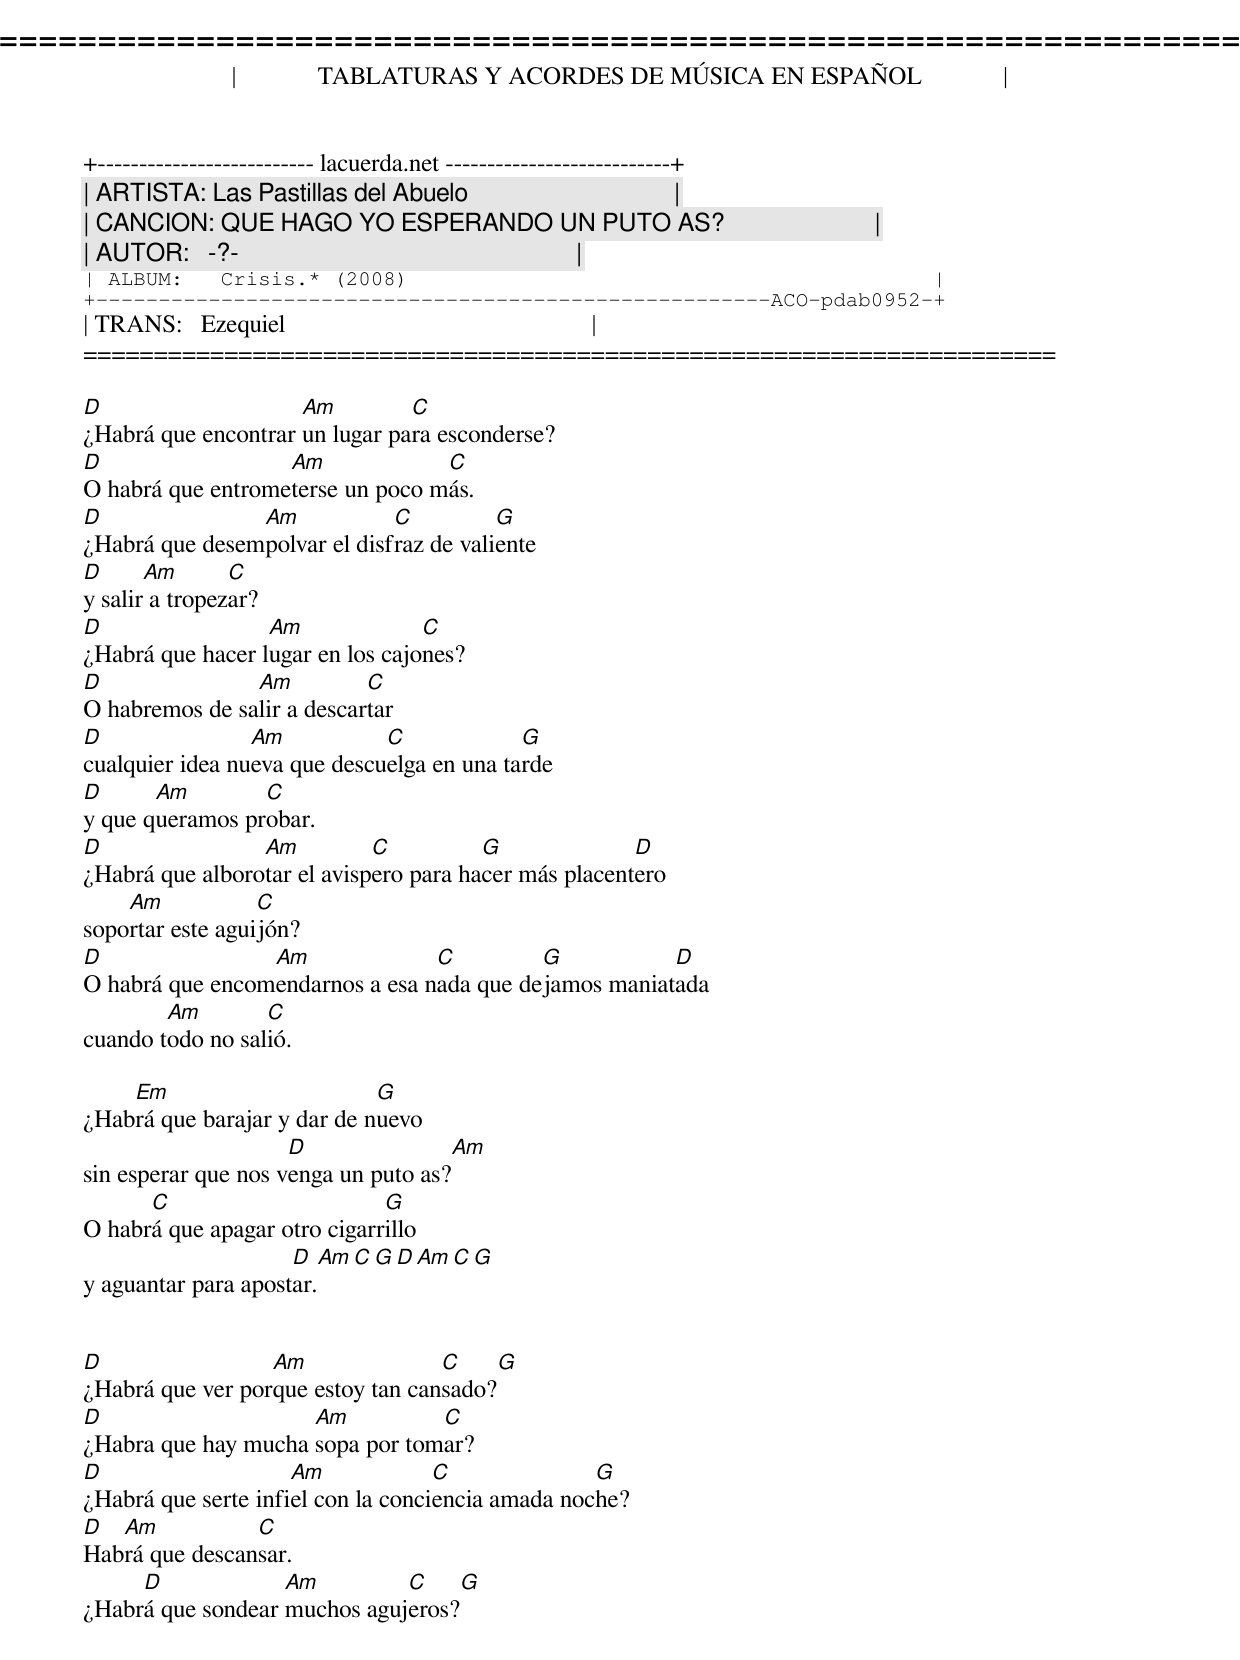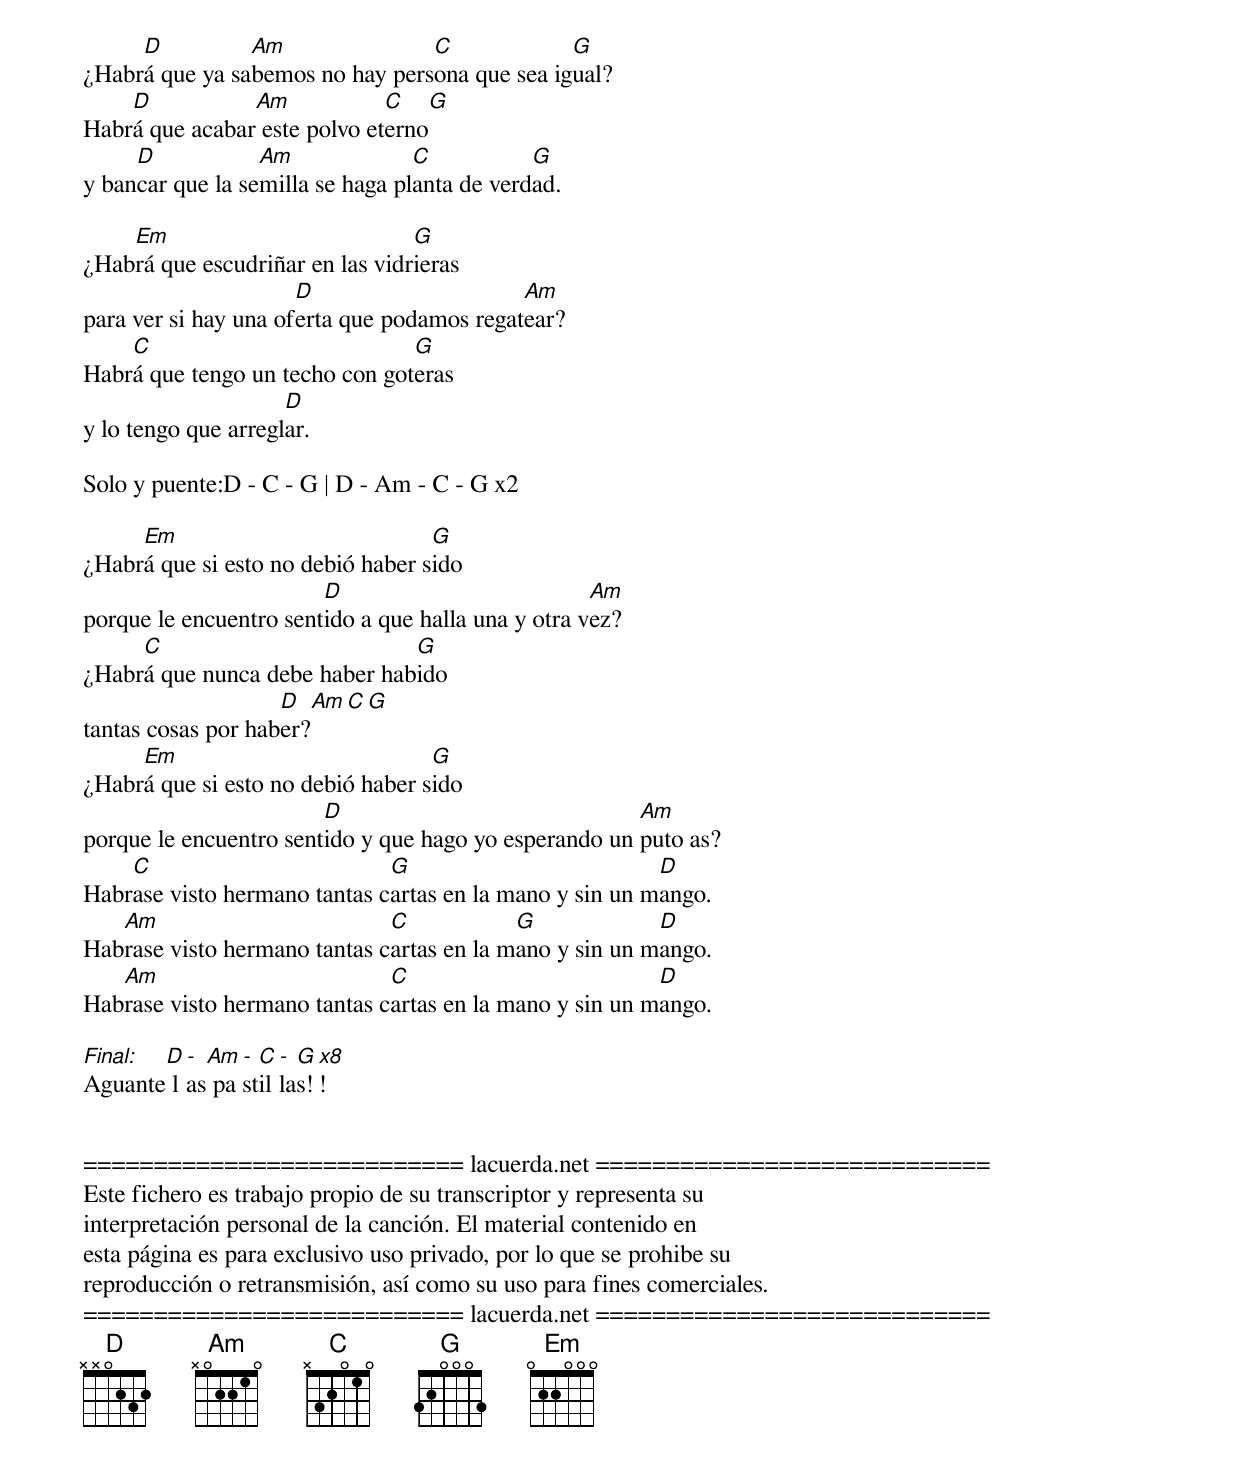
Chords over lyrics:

=====================================================================
|             TABLATURAS Y ACORDES DE MÚSICA EN ESPAÑOL             |
+-------------------------- lacuerda.net ---------------------------+
| ARTISTA: Las Pastillas del Abuelo                                 |
| CANCION: QUE HAGO YO ESPERANDO UN PUTO AS?                        |
| AUTOR:   -?-                                                      |
| ALBUM:   Crisis.* (2008)                                          |
+------------------------------------------------------ACO-pdab0952-+
| TRANS:   Ezequiel                                                 |
=====================================================================

D                    Am         C
¿Habrá que encontrar un lugar para esconderse?
D                  Am             C
O habrá que entrometerse un poco más.
D               Am            C          G
¿Habrá que desempolvar el disfraz de valiente
D      Am       C
y salir a tropezar?
D                 Am              C
¿Habrá que hacer lugar en los cajones?
D               Am          C
O habremos de salir a descartar
D                Am           C             G
cualquier idea nueva que descuelga en una tarde
D      Am        C
y que queramos probar.
D                Am          C          G              D
¿Habrá que alborotar el avispero para hacer más placentero
    Am            C
soportar este aguijón?
D                Am              C         G           D
O habrá que encomendarnos a esa nada que dejamos maniatada
        Am        C
cuando todo no salió.

    Em                       G
¿Habrá que barajar y dar de nuevo
                     D                 Am
sin esperar que nos venga un puto as?
      C                       G
O habrá que apagar otro cigarrillo
                     D    Am   C   G   D   Am   C   G
y aguantar para apostar.


D                 Am               C      G
¿Habrá que ver porque estoy tan cansado?
D                    Am          C
¿Habra que hay mucha sopa por tomar?
D                    Am             C              G
¿Habrá que serte infiel con la conciencia amada noche?
D  Am           C
Habrá que descansar.
     D             Am         C     G
¿Habrá que sondear muchos agujeros?
     D          Am               C             G
¿Habrá que ya sabemos no hay persona que sea igual?
    D           Am            C     G
Habrá que acabar este polvo eterno
     D            Am              C           G
y bancar que la semilla se haga planta de verdad.

    Em                           G
¿Habrá que escudriñar en las vidrieras
                      D                     Am
para ver si hay una oferta que podamos regatear?
    C                           G
Habrá que tengo un techo con goteras
                     D
y lo tengo que arreglar.

Solo y puente:D - C - G | D - Am - C - G x2

     Em                            G
¿Habrá que si esto no debió haber sido
                        D                           Am
porque le encuentro sentido a que halla una y otra vez?
     C                         G
¿Habrá que nunca debe haber habido
                    D    Am   C    G
tantas cosas por haber?
     Em                            G
¿Habrá que si esto no debió haber sido
                        D                              Am
porque le encuentro sentido y que hago yo esperando un puto as?
    C                         G                          D
Habrase visto hermano tantas cartas en la mano y sin un mango.
   Am                         C            G             D
Habrase visto hermano tantas cartas en la mano y sin un mango.
   Am                         C                          D
Habrase visto hermano tantas cartas en la mano y sin un mango.

Final: D - Am - C - G x8
Aguante las pastillas!!


=========================== lacuerda.net ============================
Este fichero es trabajo propio de su transcriptor y representa su
interpretación personal de la canción. El material contenido en
esta página es para exclusivo uso privado, por lo que se prohibe su
reproducción o retransmisión, así como su uso para fines comerciales.
=========================== lacuerda.net ============================
